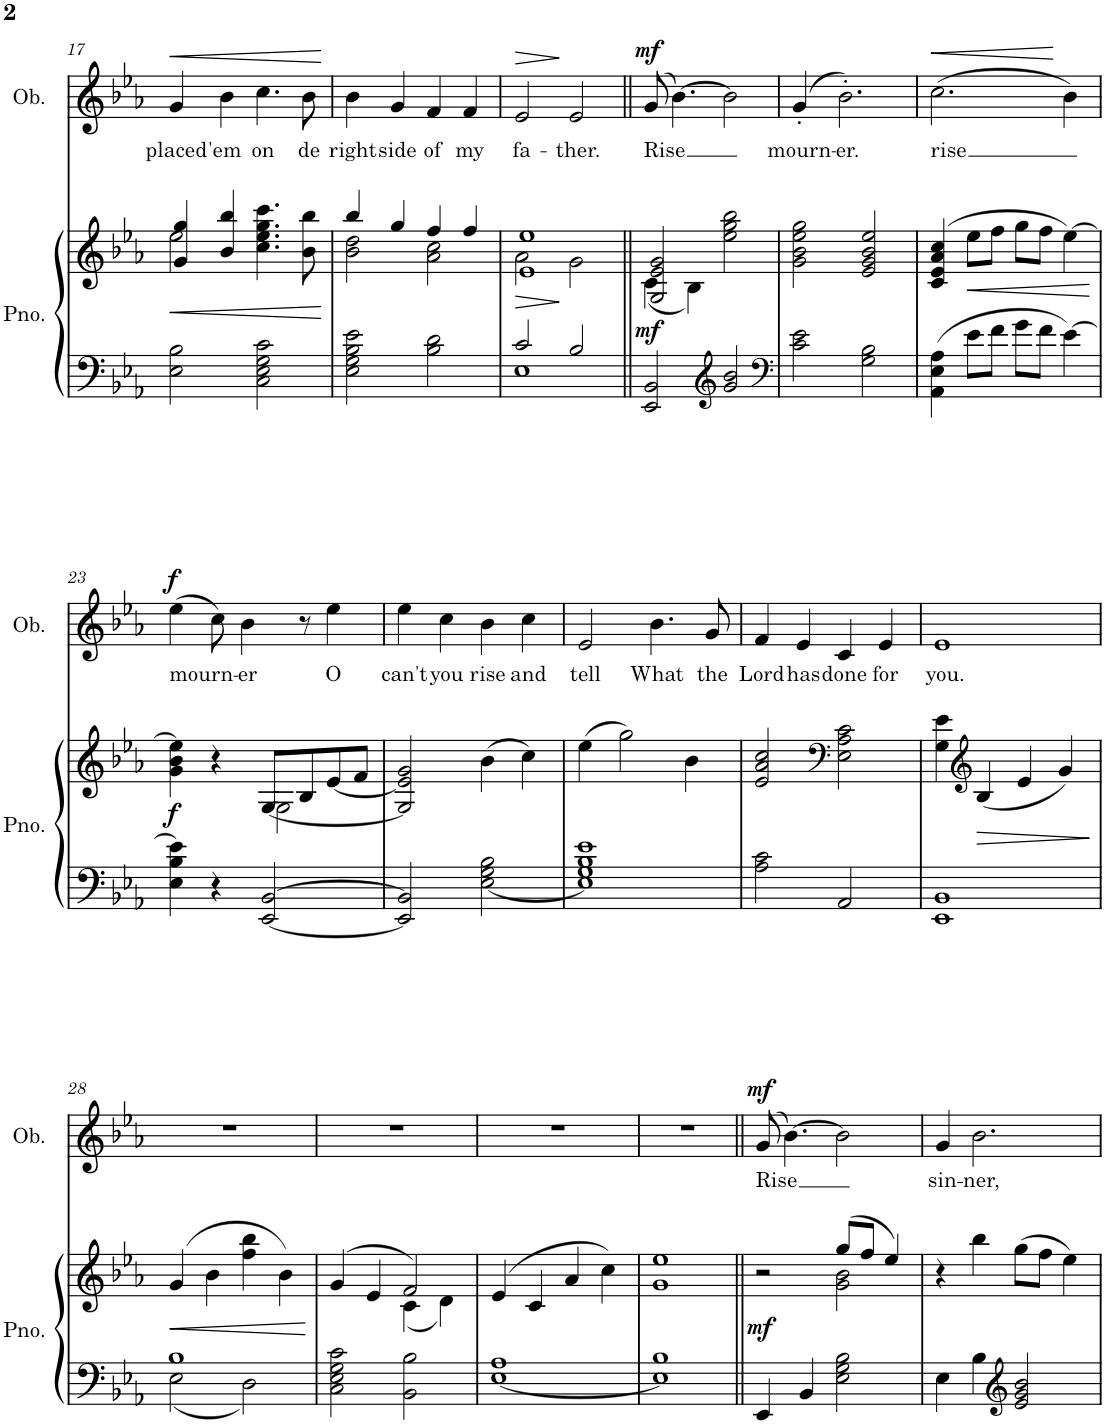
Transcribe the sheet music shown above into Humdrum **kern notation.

**kern	**kern	**dynam	**kern	**text	**dynam
*part2	*part2	*part2	*part1	*part1	*part1
*staff3	*staff2	*staff2/3	*staff1	*staff1	*staff1
*I"Piano	*	*	*I"Oboe	*	*
*I'Pno.	*	*	*I'Ob.	*	*
!!LO:PB:g=z
*clefF4	*clefG2	*	*clefG2	*	*
*k[b-e-a-]	*k[b-e-a-]	*	*k[b-e-a-]	*	*
*M4/4	*M4/4	*	*M4/4	*	*
=17	=17	=17	=17	=17	=17
!	!	!LO:HP:b	!	!LO:LY:b	!LO:HP:b
*	*^	*	*	*	*
2E-\ 2B-\	4g/ 4gg/	2ee-\	<	4g/	placed	<
!	!	!	!	!	!LO:LY:b	!
.	4b-/ 4bb-/	.	.	4b-\	'em	.
!	!	!	!	!	!LO:LY:b	!
2C\ 2E-\ 2G\ 2c\	4.cc\ 4.ee-\ 4.gg\ 4.ccc\	2ryy	.	4.cc\	on	.
!	!	!	!	!	!LO:LY:b	!
.	8b-\ 8bb-\	.	.	8b-\	de	.
*	*v	*v	*	*	*	*
.	.	.	.	.	[
=18	=18	=18	=18	=18	=18
*	*^	*	*	*	*
!	!	!	!	!	!LO:LY:b	!
2E-\ 2G\ 2B-\ 2e-\	4bb-/	2b-\ 2dd\	.	4b-\	right	.
!	!	!	!	!	!LO:LY:b	!
.	4gg/	.	.	4g/	side	.
!	!	!	!	!	!LO:LY:b	!
2B-\ 2d\	4ff/	2a-\ 2cc\	.	4f/	of	.
!	!	!	!	!	!LO:LY:b	!
.	4ff/	.	.	4f/	my	.
=19	=19	=19	=19	=19	=19	=19
*^	*	*	*	*	*	*
!	!	!	!	!LO:HP:b	!	!LO:LY:b	!LO:HP:b
2c/	1E-	1e- 1ee-	2a-\	>	2e-/	fa-	>
!	!	!	!	!	!	!LO:LY:b	!
2B-/	.	.	2g\	[	2e-/	-ther.	]
*v	*v	*	*	*	*	*	*
=20||	=20||	=20||	=20||	=20||	=20||	=20||
!	!	!	!LO:DY:b	!	!LO:LY:b	!LO:DY:a
2EE-/ 2BB-/	2G/ 2e-/ 2g/	(4c\	mf	(8g/	Rise	mf
.	.	.	.	[4.b-\)	.	.
.	.	4B-\)	.	.	.	.
*clefG2	*	*	*	*	*	*
2g/ 2b-/	2ee-\ 2gg\ 2bb-\	2ryy	.	2b-\]	.	.
*	*v	*v	*	*	*	*
=21	=21	=21	=21	=21	=21
*clefF4	*	*	*	*	*
*	*^	*	*	*	*
!	!	!	!	!	!LO:LY:b	!
*	*v	*v	*	*	*	*
2c\ 2e-\	2g\ 2b-\ 2ee-\ 2gg\	.	(4g'/	mourn-	.
!	!	!	!	!LO:LY:b	!
.	.	.	2.b-'\)	-er.	.
2G\ 2B-\	2e-/ 2g/ 2b-/ 2ee-/	.	.	.	.
=22	=22	=22	=22	=22	=22
!	!	!	!	!LO:LY:b	!LO:HP:b
4AA-\ 4E-\ 4A-\	(4c/ 4e-/ 4a-/ 4cc/	.	(2.cc\	rise	<
!	!	!LO:HP:b	!	!	!
8e-\L	8ee-\L	<	.	.	.
8f\J	8ff\J	.	.	.	.
8g\L	8gg\L	.	.	.	.
8f\J	8ff\J	.	.	.	.
[4e-\	[4ee-\)	.	4b-\)	.	[
.	.	]	.	.	.
!!LO:LB:g=z
=23	=23	=23	=23	=23	=23
*	*^	*	*	*	*
!	!	!	!LO:DY:b	!	!LO:LY:b	!LO:DY:a
4E-\ 4B-\ 4e-\]	4g\ 4b-\ 4ee-\]	2ryy	f	(4ee-\	mourn-	f
4r	4r	.	.	8cc\)	.	.
!	!	!	!	!	!LO:LY:b	!
.	.	.	.	4b-\	-er	.
[2EE-/ [2BB-/	[<8G/L	2G\	.	.	.	.
.	8B-/	.	.	8r	.	.
!	!	!	!	!	!LO:LY:b	!
.	[<8e-/	.	.	4ee-\	O	.
.	8f/J	.	.	.	.	.
*	*v	*v	*	*	*	*
=24	=24	=24	=24	=24	=24
!	!	!	!	!LO:LY:b	!
2EE-/] 2BB-/]	2G/] 2e-/] 2g/	.	4ee-\	can't	.
!	!	!	!	!LO:LY:b	!
.	.	.	4cc\	you	.
!	!	!	!	!LO:LY:b	!
[2E-\ 2G\ 2B-\	(4b-\	.	4b-\	rise	.
!	!	!	!	!LO:LY:b	!
.	4cc\)	.	4cc\	and	.
=25	=25	=25	=25	=25	=25
!	!	!	!	!LO:LY:b	!
1E-] 1G 1B- 1e-	(4ee-\	.	2e-/	tell	.
.	2gg\)	.	.	.	.
!	!	!	!	!LO:LY:b	!
.	.	.	4.b-\	What	.
.	4b-\	.	.	.	.
!	!	!	!	!LO:LY:b	!
.	.	.	8g/	the	.
=26	=26	=26	=26	=26	=26
!	!	!	!	!LO:LY:b	!
2A-\ 2c\	2e-/ 2a-/ 2cc/	.	4f/	Lord	.
!	!	!	!	!LO:LY:b	!
.	.	.	4e-/	has	.
*	*clefF4	*	*	*	*
!	!	!	!	!LO:LY:b	!
2AA-/	2E-\ 2A-\ 2c\	.	4c/	done	.
!	!	!	!	!LO:LY:b	!
.	.	.	4e-/	for	.
=27	=27	=27	=27	=27	=27
!	!	!	!	!LO:LY:b	!
1EE- 1BB-	4G\ 4e-\	.	1e-	you.	.
*	*clefG2	*	*	*	*
!	!	!LO:HP:b	!	!	!
.	(4B-/	>	.	.	.
.	4e-/	.	.	.	.
.	4g/)	.	.	.	.
.	.	[	.	.	.
!!LO:LB:g=z
=28	=28	=28	=28	=28	=28
*^	*	*	*	*	*
1B-	2E-\	(4g/	.	1r	.	.
.	.	4b-\	.	.	.	.
.	2D\	4ff\ 4bb-\	.	.	.	.
.	.	4b-\)	.	.	.	.
*v	*v	*	*	*	*	*
.	.	]	.	.	.
=29	=29	=29	=29	=29	=29
*	*^	*	*	*	*
2C\ 2E-\ 2G\ 2c\	(4g/	2ryy	.	1r	.	.
.	4e-/	.	.	.	.	.
2BB-\ 2B-\	2f/)	(4c\	.	.	.	.
.	.	4d\)	.	.	.	.
*	*v	*v	*	*	*	*
=30	=30	=30	=30	=30	=30
[1E- 1A-	(4e-/	.	1r	.	.
.	4c/	.	.	.	.
.	4a-/	.	.	.	.
.	4cc\)	.	.	.	.
=31	=31	=31	=31	=31	=31
1E-] 1B-	1g 1ee-	.	1r	.	.
=32||	=32||	=32||	=32||	=32||	=32||
*	*^	*	*	*	*
!	!	!	!LO:DY:b	!	!LO:LY:b	!LO:DY:a
4EE-/	2r	2ryy	mf	(8g/	Rise	mf
.	.	.	.	[4.b-\)	.	.
4BB-/	.	.	.	.	.	.
2E-\ 2G\ 2B-\	(8gg/L	2g\ 2b-\	.	2b-\]	.	.
.	8ff/J	.	.	.	.	.
.	4ee-/)	.	.	.	.	.
*	*v	*v	*	*	*	*
=33	=33	=33	=33	=33	=33
!	!	!	!	!LO:LY:b	!
4E-\	4r	.	4g/	sin-	.
!	!	!	!	!LO:LY:b	!
4B-\	4bb-\	.	2.b-\	-ner,	.
*clefG2	*	*	*	*	*
2e-/ 2g/ 2b-/	(8gg\L	.	.	.	.
.	8ff\J	.	.	.	.
.	4ee-\)	.	.	.	.
=	=	=	=	=	=
*-	*-	*-	*-	*-	*-
